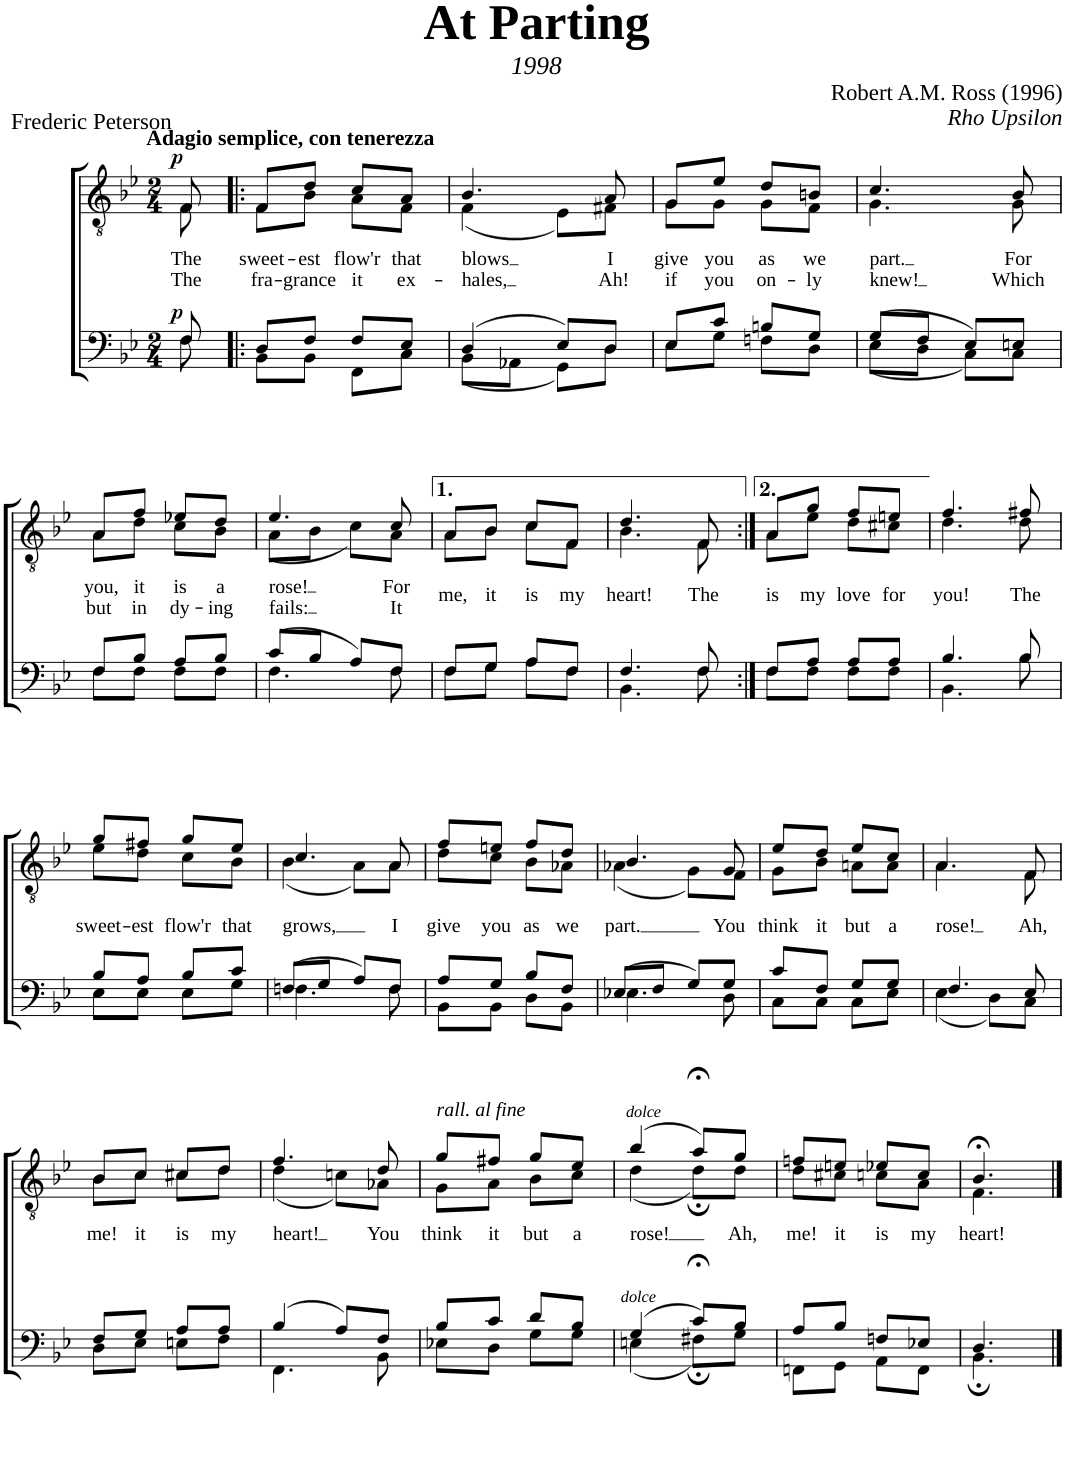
**kern	**dynam	**kern	**text	**text	**dynam
*part2	*part2	*part1	*part1	*part1	*part1
*staff2	*staff2	*staff1	*staff1	*staff1	*staff1
*I"Piano	*	*I"Piano	*	*	*
*I'Pno	*	*I'Pno	*	*	*
*clefF4	*	*clefGv2	*	*	*
*k[b-e-]	*	*k[b-e-]	*	*	*
*M2/4	*	*M2/4	*	*	*
=1	=1	=1	=1	=1	=1
*^	*	*	*	*	*
!	!	!	!LO:TX:a:B:t=Adagio semplice, con tenerezza	!	!	!
!	!	!LO:DY:a	!	!LO:LY:b	!LO:LY:b	!LO:DY:a
*	*	*	*^	*	*	*
8F/	8F\	p	8F/	8F\	The	The	p
=2!|:	=2!|:	=2!|:	=2!|:	=2!|:	=2!|:	=2!|:	=2!|:
!	!	!	!	!	!LO:LY:b	!LO:LY:b	!
8D/L	8BB-\L	.	8F/L	8F\L	sweet-	fra-	.
!	!	!	!	!	!LO:LY:b	!LO:LY:b	!
8F/J	8BB-\J	.	8d/J	8B-\J	-est	-grance	.
!	!	!	!	!	!LO:LY:b	!LO:LY:b	!
8F/L	8FF\L	.	8c/L	8A\L	flow'r	it	.
!	!	!	!	!	!LO:LY:b	!LO:LY:b	!
8E-/J	8C\J	.	8A/J	8F\J	that	ex-	.
=3	=3	=3	=3	=3	=3	=3	=3
!	!	!	!	!	!LO:LY:b	!LO:LY:b	!
(4D/	(8BB-\L	.	4.B-/	(4F\	blows	-hales,	.
.	8AA-X\J	.	.	.	.	.	.
8E-/L)	8GG\L)	.	.	8E-\L)	.	.	.
!	!	!	!	!	!LO:LY:b	!LO:LY:b	!
8D/J	8D\J	.	8A/	8F#X\J	I	Ah!	.
=4	=4	=4	=4	=4	=4	=4	=4
!	!	!	!	!	!LO:LY:b	!LO:LY:b	!
8E-/L	8E-\L	.	8G/L	8G\L	give	if	.
!	!	!	!	!	!LO:LY:b	!LO:LY:b	!
8c/J	8G\J	.	8e-/J	8G\J	you	you	.
!	!	!	!	!	!LO:LY:b	!LO:LY:b	!
8Bn/L	8Fn\L	.	8d/L	8G\L	as	on-	.
!	!	!	!	!	!LO:LY:b	!LO:LY:b	!
8G/J	8D\J	.	8Bn/J	8F\J	we	-ly	.
=5	=5	=5	=5	=5	=5	=5	=5
!	!	!	!	!	!LO:LY:b	!LO:LY:b	!
(8G/L	(8E-\L	.	4.c/	4.G\	part.	knew!	.
8F/J	8D\J	.	.	.	.	.	.
8E-/L)	8C\L)	.	.	.	.	.	.
!	!	!	!	!	!LO:LY:b	!LO:LY:b	!
8En/J	8C\J	.	8B-/	8G\	For	Which	.
!!LO:LB:g=z	!!
=6	=6	=6	=6	=6	=6	=6	=6
!	!	!	!	!	!LO:LY:b	!LO:LY:b	!
8F/L	8F\L	.	8A/L	8A\L	you,	but	.
!	!	!	!	!	!LO:LY:b	!LO:LY:b	!
8B-/J	8F\J	.	8f/J	8d\J	it	in	.
!	!	!	!	!	!LO:LY:b	!LO:LY:b	!
8A/L	8F\L	.	8e-X/L	8c\L	is	dy-	.
!	!	!	!	!	!LO:LY:b	!LO:LY:b	!
8B-/J	8F\J	.	8d/J	8B-\J	a	-ing	.
=7	=7	=7	=7	=7	=7	=7	=7
!	!	!	!	!	!LO:LY:b	!LO:LY:b	!
(8c/L	4.F\	.	4.e-/	(8A\L	rose!	fails:	.
8B-/J	.	.	.	8B-\J	.	.	.
8A/L)	.	.	.	8c\L)	.	.	.
!	!	!	!	!	!LO:LY:b	!LO:LY:b	!
8F/J	8F\	.	8c/	8A\J	For	It	.
=8	=8	=8	=8	=8	=8	=8	=8
!	!	!	!	!	!LO:LY:b	!	!
8F/L	8F\L	.	8A/L	8A\L	me,	.	.
!	!	!	!	!	!LO:LY:b	!	!
8G/J	8G\J	.	8B-/J	8B-\J	it	.	.
!	!	!	!	!	!LO:LY:b	!	!
8A/L	8A\L	.	8c/L	8c\L	is	.	.
!	!	!	!	!	!LO:LY:b	!	!
8F/J	8F\J	.	8F/J	8F\J	my	.	.
=9	=9	=9	=9	=9	=9	=9	=9
!	!	!	!	!	!LO:LY:b	!	!
4.F/	4.BB-\	.	4.d/	4.B-\	heart!	.	.
!	!	!	!	!	!LO:LY:b	!	!
8F/	8F\	.	8F/	8F\	The	.	.
=10:|!	=10:|!	=10:|!	=10:|!	=10:|!	=10:|!	=10:|!	=10:|!
!	!	!	!	!	!LO:LY:b	!	!
8F/L	8F\L	.	8A/L	8A\L	is	.	.
!	!	!	!	!	!LO:LY:b	!	!
8A/J	8F\J	.	8g/J	8e-\J	my	.	.
!	!	!	!	!	!LO:LY:b	!	!
8A/L	8F\L	.	8f/L	8d\L	love	.	.
!	!	!	!	!	!LO:LY:b	!	!
8A/J	8F\J	.	8en/J	8c#X\J	for	.	.
=11	=11	=11	=11	=11	=11	=11	=11
!	!	!	!	!	!LO:LY:b	!	!
4.B-/	4.BB-\	.	4.f/	4.d\	you!	.	.
!	!	!	!	!	!LO:LY:b	!	!
8B-/	8B-\	.	8f#X/	8d\	The	.	.
!!LO:LB:g=z	!!
=12	=12	=12	=12	=12	=12	=12	=12
!	!	!	!	!	!LO:LY:b	!	!
8B-/L	8E-\L	.	8g/L	8e-\L	sweet-	.	.
!	!	!	!	!	!LO:LY:b	!	!
8A/J	8E-\J	.	8f#X/J	8d\J	-est	.	.
!	!	!	!	!	!LO:LY:b	!	!
8B-/L	8E-\L	.	8g/L	8c\L	flow'r	.	.
!	!	!	!	!	!LO:LY:b	!	!
8c/J	8G\J	.	8e-/J	8B-\J	that	.	.
=13	=13	=13	=13	=13	=13	=13	=13
!	!	!	!	!	!LO:LY:b	!	!
(8Fn/L	4.Fn\	.	4.c/	(4B-\	grows,	.	.
8G/J	.	.	.	.	.	.	.
8A/L)	.	.	.	8A\L)	.	.	.
!	!	!	!	!	!LO:LY:b	!	!
8F/J	8F\	.	8A/	8A\J	I	.	.
=14	=14	=14	=14	=14	=14	=14	=14
!	!	!	!	!	!LO:LY:b	!	!
8A/L	8BB-\L	.	8f/L	8d\L	give	.	.
!	!	!	!	!	!LO:LY:b	!	!
8G/J	8BB-\J	.	8en/J	8c\J	you	.	.
!	!	!	!	!	!LO:LY:b	!	!
8B-/L	8D\L	.	8f/L	8B-\L	as	.	.
!	!	!	!	!	!LO:LY:b	!	!
8F/J	8BB-\J	.	8d/J	8A-X\J	we	.	.
=15	=15	=15	=15	=15	=15	=15	=15
!	!	!	!	!	!LO:LY:b	!	!
(8E-X/L	4.E-X\	.	4.B-/	(4A-X\	part.	.	.
8F/J	.	.	.	.	.	.	.
8G/L)	.	.	.	8G\L)	.	.	.
!	!	!	!	!	!LO:LY:b	!	!
8G/J	8D\	.	8G/	8F\J	You	.	.
=16	=16	=16	=16	=16	=16	=16	=16
!	!	!	!	!	!LO:LY:b	!	!
8c/L	8C\L	.	8e-/L	8G\L	think	.	.
!	!	!	!	!	!LO:LY:b	!	!
8F/J	8C\J	.	8d/J	8B-\J	it	.	.
!	!	!	!	!	!LO:LY:b	!	!
8G/L	8C\L	.	8e-/L	8An\L	but	.	.
!	!	!	!	!	!LO:LY:b	!	!
8G/J	8E-\J	.	8c/J	8A\J	a	.	.
=17	=17	=17	=17	=17	=17	=17	=17
!	!	!	!	!	!LO:LY:b	!	!
4.F/	(4E-\	.	4.A/	4.A\	rose!	.	.
.	8D\L)	.	.	.	.	.	.
!	!	!	!	!	!LO:LY:b	!	!
8E-/	8C\J	.	8F/	8F\	Ah,	.	.
!!LO:LB:g=z	!!
=18	=18	=18	=18	=18	=18	=18	=18
!	!	!	!	!	!LO:LY:b	!	!
8F/L	8D\L	.	8B-/L	8B-\L	me!	.	.
!	!	!	!	!	!LO:LY:b	!	!
8G/J	8E-\J	.	8c/J	8c\J	it	.	.
!	!	!	!	!	!LO:LY:b	!	!
8A/L	8En\L	.	8c#X/L	8c#\L	is	.	.
!	!	!	!	!	!LO:LY:b	!	!
8A/J	8F\J	.	8d/J	8d\J	my	.	.
=19	=19	=19	=19	=19	=19	=19	=19
!	!	!	!	!	!LO:LY:b	!	!
(4B-/	4.FF\	.	4.f/	(4d\	heart!	.	.
8A/L)	.	.	.	8cn\L)	.	.	.
!	!	!	!	!	!LO:LY:b	!	!
8F/J	8BB-\	.	8d/	8A-X\J	You	.	.
=20	=20	=20	=20	=20	=20	=20	=20
!	!	!	!LO:TX:a:i:t=rall. al fine	!	!	!	!
!	!	!	!	!	!LO:LY:b	!	!
8B-/L	8E-X\L	.	8g/L	8G\L	think	.	.
!	!	!	!	!	!LO:LY:b	!	!
8c/J	8D\J	.	8f#X/J	8A\J	it	.	.
!	!	!	!	!	!LO:LY:b	!	!
8d/L	8G\L	.	8g/L	8B-\L	but	.	.
!	!	!	!	!	!LO:LY:b	!	!
8B-/J	8G\J	.	8e-/J	8c\J	a	.	.
=21	=21	=21	=21	=21	=21	=21	=21
!LO:TX:a:i:t=dolce	!	!	!	!	!	!	!
!	!	!	!	!	!LO:LY:b	!	!
(4G/	(4En\	.	(4b-/	(4d\	rose!	.	.
!	!	!	!LO:TX:a:i:t=dolce	!	!	!	!
8c;</L)	8F#X;\L)	.	8a;</L)	8d;\L)	.	.	.
!	!	!	!	!	!LO:LY:b	!	!
8B-/J	8G\J	.	8g/J	8d\J	Ah,	.	.
=22	=22	=22	=22	=22	=22	=22	=22
!	!	!	!	!	!LO:LY:b	!	!
8A/L	8FFn\L	.	8fn/L	8d\L	me!	.	.
!	!	!	!	!	!LO:LY:b	!	!
8B-/J	8GG\J	.	8en/J	8c#X\J	it	.	.
!	!	!	!	!	!LO:LY:b	!	!
8Fn/L	8AA\L	.	8e-X/L	8cn\L	is	.	.
!	!	!	!	!	!LO:LY:b	!	!
8E-X/J	8FF\J	.	8c/J	8A\J	my	.	.
=23	=23	=23	=23	=23	=23	=23	=23
!	!	!	!	!	!LO:LY:b	!	!
4.D/	4.BB-;\	.	4.B-;</	4.F\	heart!	.	.
*v	*v	*	*	*	*	*	*
*	*	*v	*v	*	*	*
==	==	==	==	==	==
*-	*-	*-	*-	*-	*-
